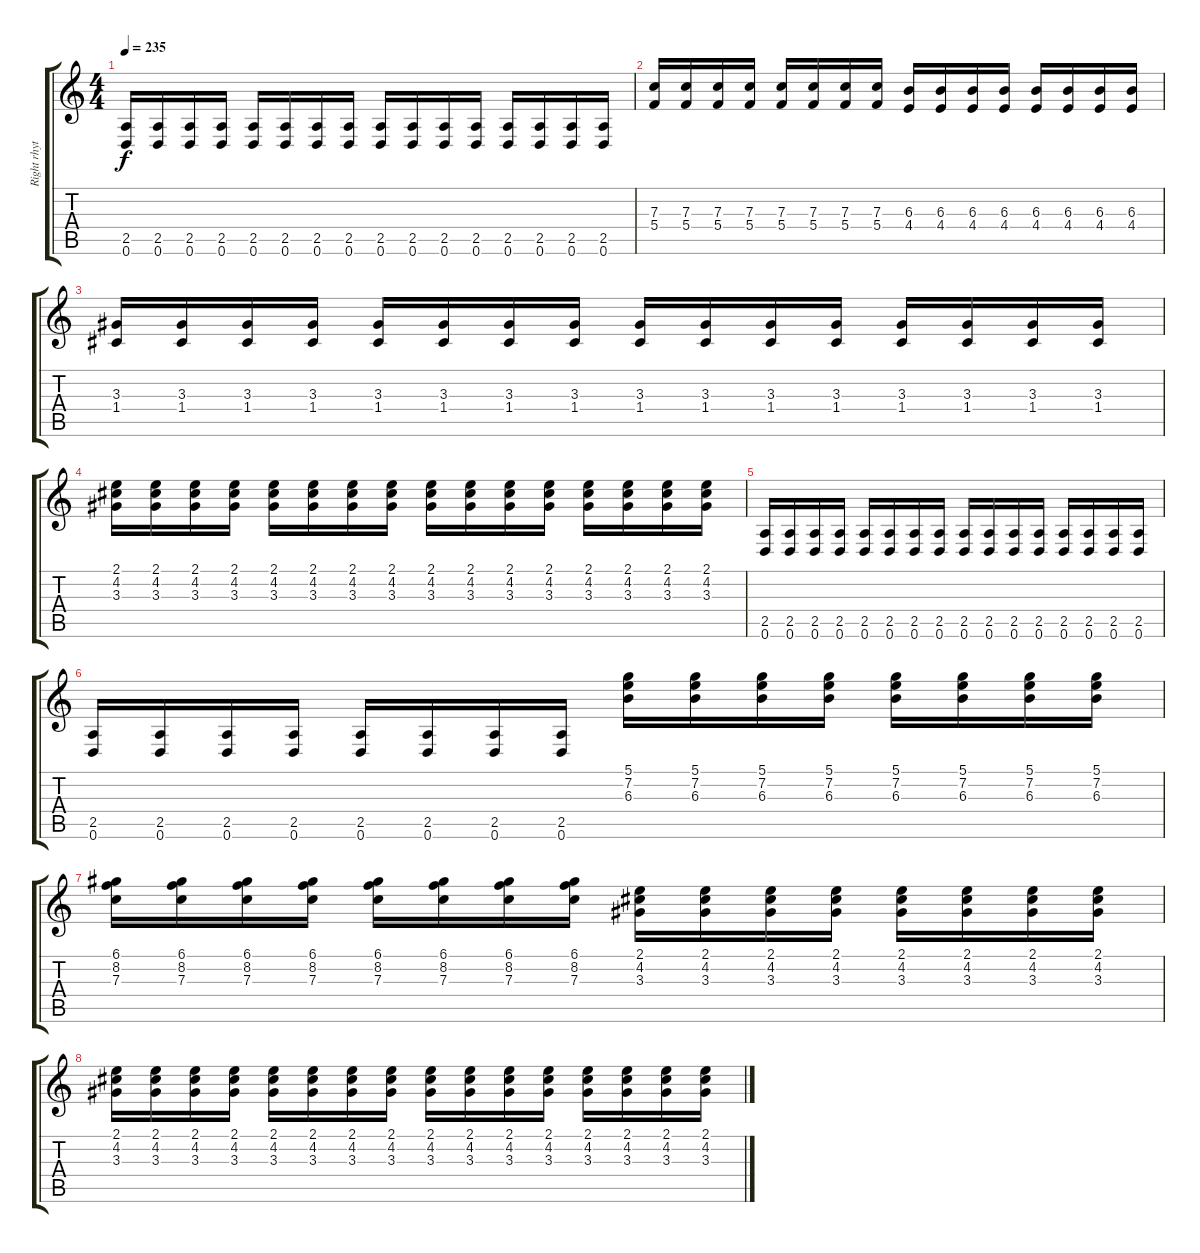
\track ("Right rhythm" "Right rhyt") {instrument overdrivenguitar}
\staff {score tabs}
\tuning (D4 A3 F3 C3 G2 D2) {hide}
\ts (4 4)
\tempo 235
\clef g2
\ks c
(2.5 0.6).16{dy f} (2.5 0.6).16 (2.5 0.6).16 (2.5 0.6).16 (2.5 0.6).16 (2.5 0.6).16 (2.5 0.6).16 (2.5 0.6).16 (2.5 0.6).16 (2.5 0.6).16 (2.5 0.6).16 (2.5 0.6).16 (2.5 0.6).16 (2.5 0.6).16 (2.5 0.6).16 (2.5 0.6).16 |
(7.3 5.4).16 (7.3 5.4).16 (7.3 5.4).16 (7.3 5.4).16 (7.3 5.4).16 (7.3 5.4).16 (7.3 5.4).16 (7.3 5.4).16 (6.3 4.4).16 (6.3 4.4).16 (6.3 4.4).16 (6.3 4.4).16 (6.3 4.4).16 (6.3 4.4).16 (6.3 4.4).16 (6.3 4.4).16 |
(3.3 1.4).16 (3.3 1.4).16 (3.3 1.4).16 (3.3 1.4).16 (3.3 1.4).16 (3.3 1.4).16 (3.3 1.4).16 (3.3 1.4).16 (3.3 1.4).16 (3.3 1.4).16 (3.3 1.4).16 (3.3 1.4).16 (3.3 1.4).16 (3.3 1.4).16 (3.3 1.4).16 (3.3 1.4).16 |
(2.1 4.2 3.3).16 (2.1 4.2 3.3).16 (2.1 4.2 3.3).16 (2.1 4.2 3.3).16 (2.1 4.2 3.3).16 (2.1 4.2 3.3).16 (2.1 4.2 3.3).16 (2.1 4.2 3.3).16 (2.1 4.2 3.3).16 (2.1 4.2 3.3).16 (2.1 4.2 3.3).16 (2.1 4.2 3.3).16 (2.1 4.2 3.3).16 (2.1 4.2 3.3).16 (2.1 4.2 3.3).16 (2.1 4.2 3.3).16 |
(2.5 0.6).16 (2.5 0.6).16 (2.5 0.6).16 (2.5 0.6).16 (2.5 0.6).16 (2.5 0.6).16 (2.5 0.6).16 (2.5 0.6).16 (2.5 0.6).16 (2.5 0.6).16 (2.5 0.6).16 (2.5 0.6).16 (2.5 0.6).16 (2.5 0.6).16 (2.5 0.6).16 (2.5 0.6).16 |
(2.5 0.6).16 (2.5 0.6).16 (2.5 0.6).16 (2.5 0.6).16 (2.5 0.6).16 (2.5 0.6).16 (2.5 0.6).16 (2.5 0.6).16 (5.1 7.2 6.3).16 (5.1 7.2 6.3).16 (5.1 7.2 6.3).16 (5.1 7.2 6.3).16 (5.1 7.2 6.3).16 (5.1 7.2 6.3).16 (5.1 7.2 6.3).16 (5.1 7.2 6.3).16 |
(6.1 8.2 7.3).16 (6.1 8.2 7.3).16 (6.1 8.2 7.3).16 (6.1 8.2 7.3).16 (6.1 8.2 7.3).16 (6.1 8.2 7.3).16 (6.1 8.2 7.3).16 (6.1 8.2 7.3).16 (2.1 4.2 3.3).16 (2.1 4.2 3.3).16 (2.1 4.2 3.3).16 (2.1 4.2 3.3).16 (2.1 4.2 3.3).16 (2.1 4.2 3.3).16 (2.1 4.2 3.3).16 (2.1 4.2 3.3).16 |
(2.1 4.2 3.3).16 (2.1 4.2 3.3).16 (2.1 4.2 3.3).16 (2.1 4.2 3.3).16 (2.1 4.2 3.3).16 (2.1 4.2 3.3).16 (2.1 4.2 3.3).16 (2.1 4.2 3.3).16 (2.1 4.2 3.3).16 (2.1 4.2 3.3).16 (2.1 4.2 3.3).16 (2.1 4.2 3.3).16 (2.1 4.2 3.3).16 (2.1 4.2 3.3).16 (2.1 4.2 3.3).16 (2.1 4.2 3.3).16
